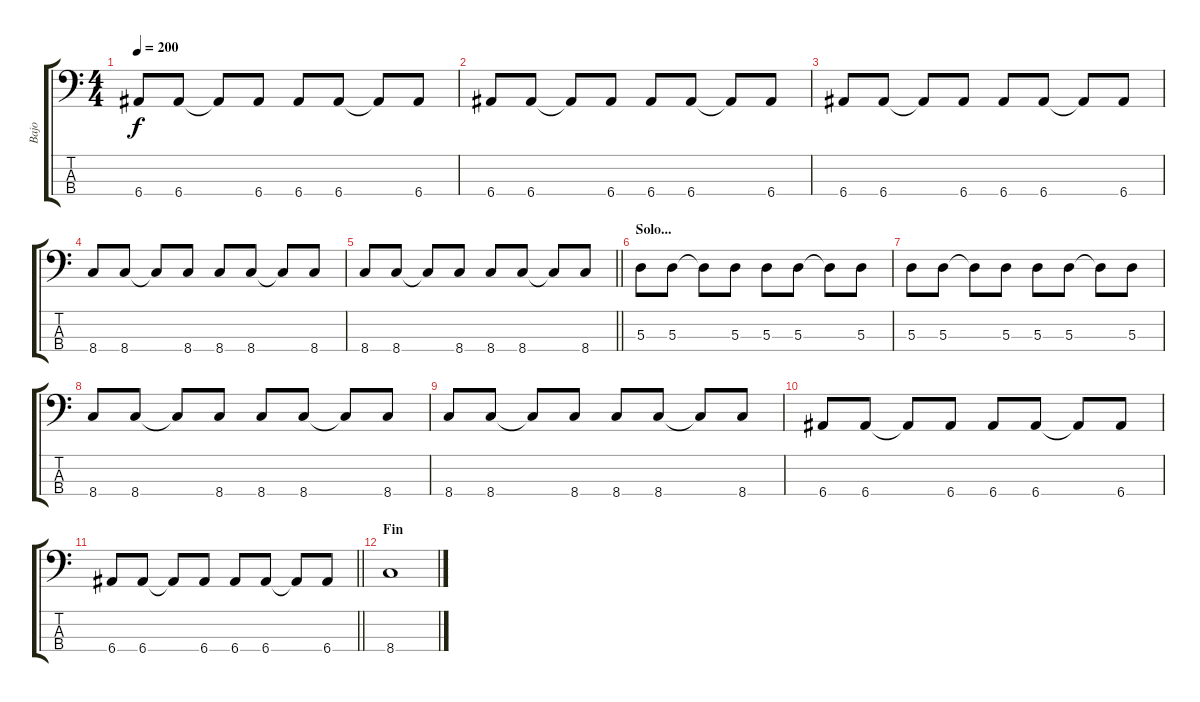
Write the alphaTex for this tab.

\track ("Bajo" "Bajo") {instrument electricbassfinger}
\staff {score tabs}
\tuning (G2 D2 A1 E1) {hide}
\ts (4 4)
\tempo 200
\clef f4
\ks c
6.4.8{dy f} 6.4.8 6.4{t}.8 6.4.8 6.4.8 6.4.8 6.4{t}.8 6.4.8 |
6.4.8 6.4.8 6.4{t}.8 6.4.8 6.4.8 6.4.8 6.4{t}.8 6.4.8 |
6.4.8 6.4.8 6.4{t}.8 6.4.8 6.4.8 6.4.8 6.4{t}.8 6.4.8 |
8.4.8 8.4.8 8.4{t}.8 8.4.8 8.4.8 8.4.8 8.4{t}.8 8.4.8 |
\barLineRight lightlight
8.4.8 8.4.8 8.4{t}.8 8.4.8 8.4.8 8.4.8 8.4{t}.8 8.4.8 |
\section ("" "Solo...")
5.3.8 5.3.8 5.3{t}.8 5.3.8 5.3.8 5.3.8 5.3{t}.8 5.3.8 |
5.3.8 5.3.8 5.3{t}.8 5.3.8 5.3.8 5.3.8 5.3{t}.8 5.3.8 |
8.4.8 8.4.8 8.4{t}.8 8.4.8 8.4.8 8.4.8 8.4{t}.8 8.4.8 |
8.4.8 8.4.8 8.4{t}.8 8.4.8 8.4.8 8.4.8 8.4{t}.8 8.4.8 |
6.4.8 6.4.8 6.4{t}.8 6.4.8 6.4.8 6.4.8 6.4{t}.8 6.4.8 |
\barLineRight lightlight
6.4.8 6.4.8 6.4{t}.8 6.4.8 6.4.8 6.4.8 6.4{t}.8 6.4.8 |
\section ("" "Fin")
8.4.1{volume 0}
